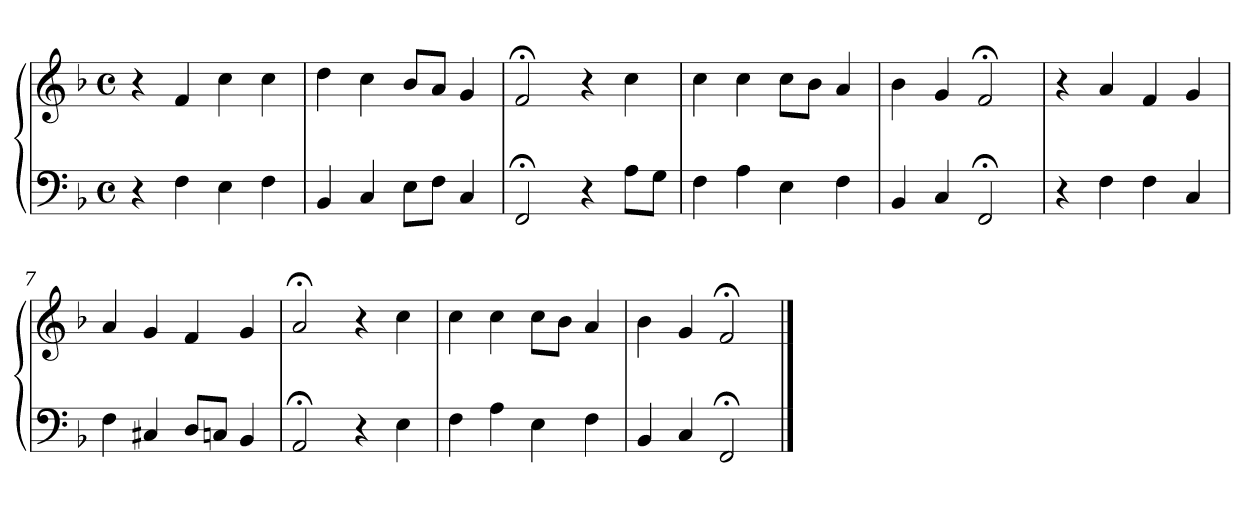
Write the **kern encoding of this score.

**kern	**kern
*part1	*part1
*staff2	*staff1
*clefF4	*clefG2
*k[b-]	*k[b-]
*M4/4	*M4/4
*met(c)	*met(c)
=1	=1
4r	4r
4F	4f
4E	4cc
4F	4cc
=2	=2
4BB-	4dd
4C	4cc
8EL	8b-L
8FJ	8aJ
4C	4g
=3	=3
2FF;<	2f;<
4r	4r
8AL	4cc
8GJ	.
=4	=4
4F	4cc
4A	4cc
4E	8ccL
.	8b-J
4F	4a
=5	=5
4BB-	4b-
4C	4g
2FF;<	2f;<
=6	=6
4r	4r
4F	4a
4F	4f
4C	4g
=7	=7
4F	4a
4C#X	4g
8DL	4f
8CnJ	.
4BB-	4g
!!LO:LB:g=z
=8	=8
2AA;<	2a;<
4r	4r
4E	4cc
=9	=9
4F	4cc
4A	4cc
4E	8ccL
.	8b-J
4F	4a
=10	=10
4BB-	4b-
4C	4g
2FF;<	2f;<
==	==
*-	*-
